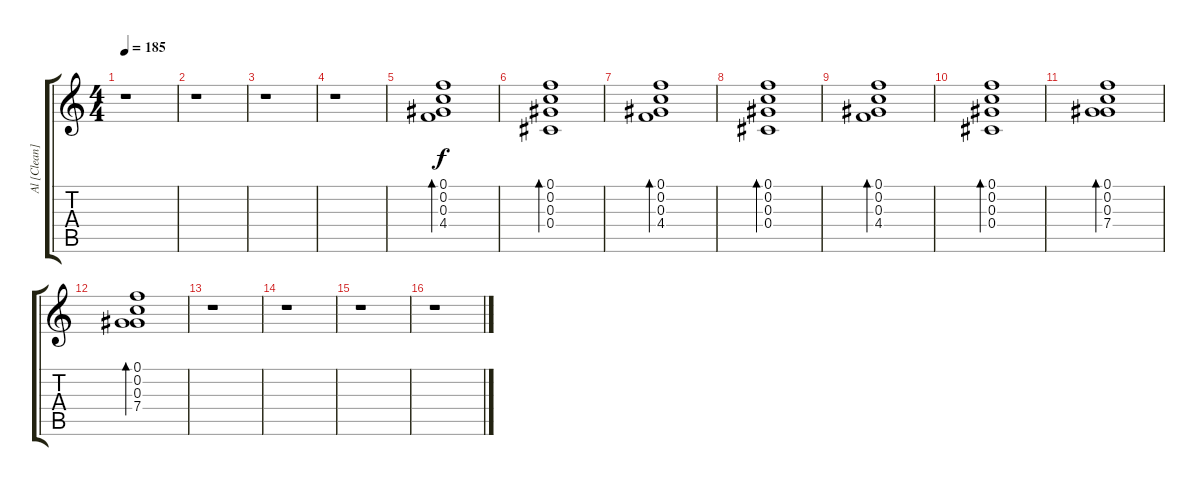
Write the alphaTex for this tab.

\track ("Al [Clean]" "Al [Clean]") {instrument electricguitarjazz}
\staff {score tabs}
\tuning (F4 C4 Ab3 Db3 Ab2 Db2) {hide}
\ts (4 4)
\tempo 185
\clef g2
\ks c
r.1{dy f} |
r.1 |
r.1 |
r.1 |
(0.1 0.2 0.3 4.4).1{bd 30} |
(0.1 0.2 0.3 0.4).1{bd 30} |
(0.1 0.2 0.3 4.4).1{bd 30} |
(0.1 0.2 0.3 0.4).1{bd 30} |
(0.1 0.2 0.3 4.4).1{bd 30} |
(0.1 0.2 0.3 0.4).1{bd 30} |
(0.1 0.2 0.3 7.4).1{bd 30} |
(0.1 0.2 0.3 7.4).1{bd 30} |
r.1 |
r.1 |
r.1 |
r.1
